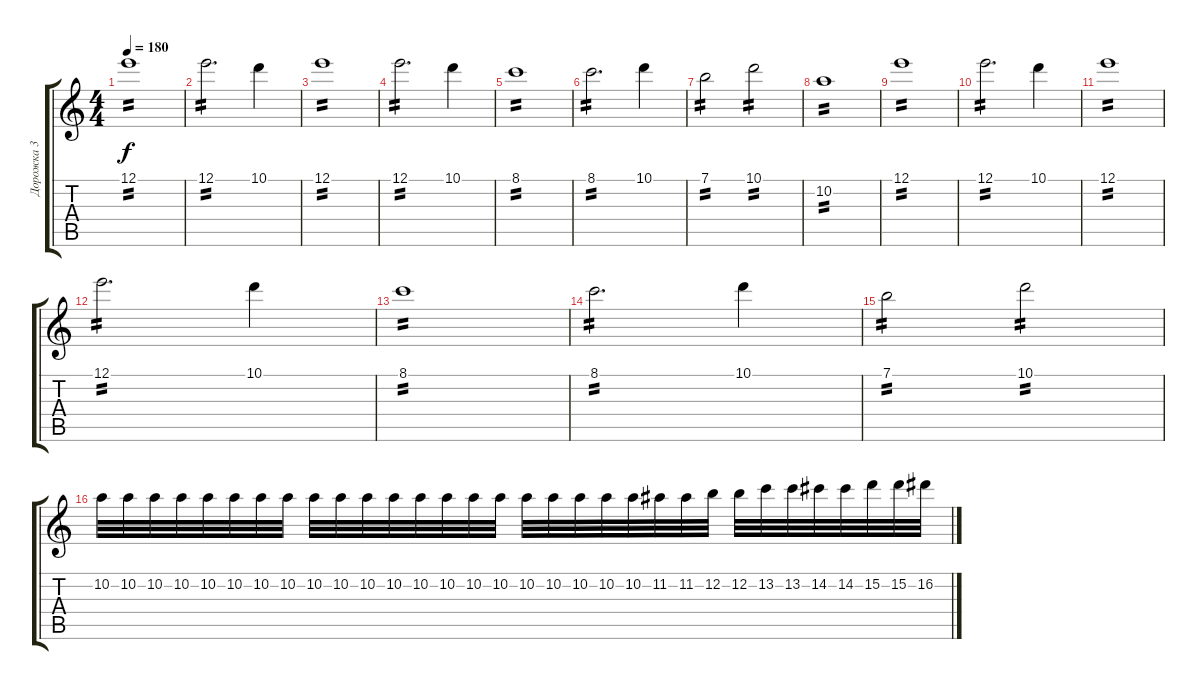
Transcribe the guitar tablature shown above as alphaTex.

\track ("Дорожка 3" "Дорожка 3") {instrument distortionguitar}
\staff {score tabs}
\tuning (E4 B3 G3 D3 A2 E2) {hide}
\ts (4 4)
\tempo 180
\clef g2
\ks c
12.1.1{tp 2 dy f} |
12.1.2{d tp 2} 10.1.4 |
12.1.1{tp 2} |
12.1.2{d tp 2} 10.1.4 |
8.1.1{tp 2} |
8.1.2{d tp 2} 10.1.4 |
7.1.2{tp 2} 10.1.2{tp 2} |
10.2.1{tp 2} |
12.1.1{tp 2} |
12.1.2{d tp 2} 10.1.4 |
12.1.1{tp 2} |
12.1.2{d tp 2} 10.1.4 |
8.1.1{tp 2} |
8.1.2{d tp 2} 10.1.4 |
7.1.2{tp 2} 10.1.2{tp 2} |
10.2.32 10.2.32 10.2.32 10.2.32 10.2.32 10.2.32 10.2.32 10.2.32 10.2.32 10.2.32 10.2.32 10.2.32 10.2.32 10.2.32 10.2.32 10.2.32 10.2.32 10.2.32 10.2.32 10.2.32 10.2.32 11.2.32 11.2.32 12.2.32 12.2.32 13.2.32 13.2.32 14.2.32 14.2.32 15.2.32 15.2.32 16.2.32
